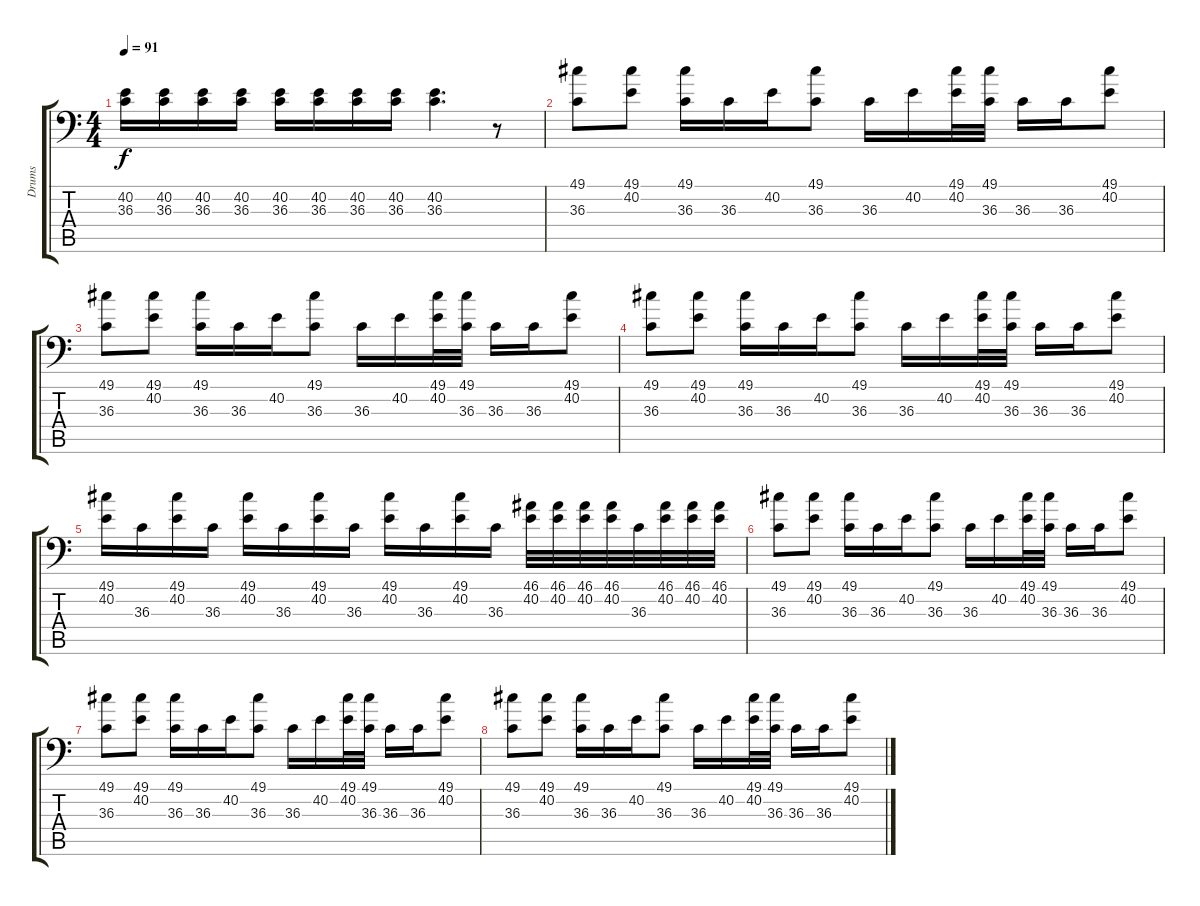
\track ("Drums" "Drums") {instrument acousticgrandpiano}
\staff {score tabs}
\tuning (C-1 C-1 C-1 C-1 C-1 C-1) {hide}
\ts (4 4)
\tempo 91
\clef f4
\ks c
(40.2 36.3).16{dy f} (40.2 36.3).16 (40.2 36.3).16 (40.2 36.3).16 (40.2 36.3).16 (40.2 36.3).16 (40.2 36.3).16 (40.2 36.3).16 (40.2 36.3).4{d} r.8 |
(49.1 36.3).8 (49.1 40.2).8 (49.1 36.3).16 36.3.16 40.2.16 (49.1 36.3).8 36.3.16 40.2.16 (49.1 40.2).32 (49.1 36.3).32 36.3.16 36.3.16 (49.1 40.2).8 |
(49.1 36.3).8 (49.1 40.2).8 (49.1 36.3).16 36.3.16 40.2.16 (49.1 36.3).8 36.3.16 40.2.16 (49.1 40.2).32 (49.1 36.3).32 36.3.16 36.3.16 (49.1 40.2).8 |
(49.1 36.3).8 (49.1 40.2).8 (49.1 36.3).16 36.3.16 40.2.16 (49.1 36.3).8 36.3.16 40.2.16 (49.1 40.2).32 (49.1 36.3).32 36.3.16 36.3.16 (49.1 40.2).8 |
(49.1 40.2).16 36.3.16 (49.1 40.2).16 36.3.16 (49.1 40.2).16 36.3.16 (49.1 40.2).16 36.3.16 (49.1 40.2).16 36.3.16 (49.1 40.2).16 36.3.16 (46.1 40.2).32 (46.1 40.2).32 (46.1 40.2).32 (46.1 40.2).32 36.3.32 (46.1 40.2).32 (46.1 40.2).32 (46.1 40.2).32 |
(49.1 36.3).8 (49.1 40.2).8 (49.1 36.3).16 36.3.16 40.2.16 (49.1 36.3).8 36.3.16 40.2.16 (49.1 40.2).32 (49.1 36.3).32 36.3.16 36.3.16 (49.1 40.2).8 |
(49.1 36.3).8 (49.1 40.2).8 (49.1 36.3).16 36.3.16 40.2.16 (49.1 36.3).8 36.3.16 40.2.16 (49.1 40.2).32 (49.1 36.3).32 36.3.16 36.3.16 (49.1 40.2).8 |
(49.1 36.3).8 (49.1 40.2).8 (49.1 36.3).16 36.3.16 40.2.16 (49.1 36.3).8 36.3.16 40.2.16 (49.1 40.2).32 (49.1 36.3).32 36.3.16 36.3.16 (49.1 40.2).8
